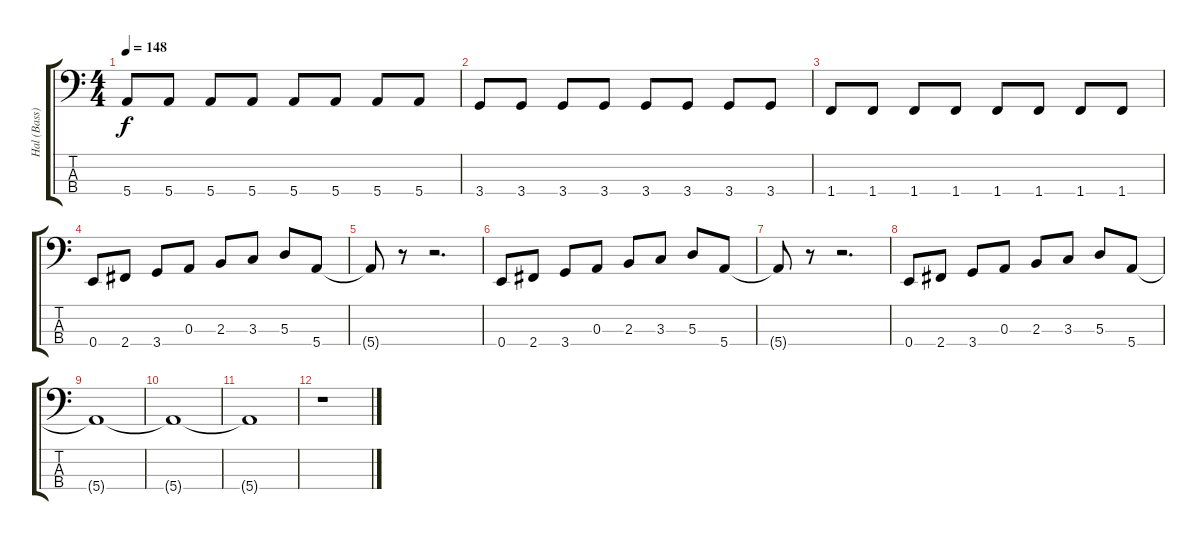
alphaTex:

\track ("Hal (Bass)" "Hal (Bass)") {instrument electricbassfinger}
\staff {score tabs}
\tuning (G2 D2 A1 E1) {hide}
\ts (4 4)
\tempo 148
\clef f4
\ks c
5.4.8{dy f} 5.4.8 5.4.8 5.4.8 5.4.8 5.4.8 5.4.8 5.4.8 |
3.4.8 3.4.8 3.4.8 3.4.8 3.4.8 3.4.8 3.4.8 3.4.8 |
1.4.8 1.4.8 1.4.8 1.4.8 1.4.8 1.4.8 1.4.8 1.4.8 |
0.4.8 2.4.8 3.4.8 0.3.8 2.3.8 3.3.8 5.3.8 5.4.8 |
5.4{t}.8 r.8 r.2{d} |
0.4.8 2.4.8 3.4.8 0.3.8 2.3.8 3.3.8 5.3.8 5.4.8 |
5.4{t}.8 r.8 r.2{d} |
0.4.8 2.4.8 3.4.8 0.3.8 2.3.8 3.3.8 5.3.8 5.4.8 |
5.4{t}.1 |
5.4{t}.1{volume 0} |
5.4{t}.1 |
r.1{volume 16}
